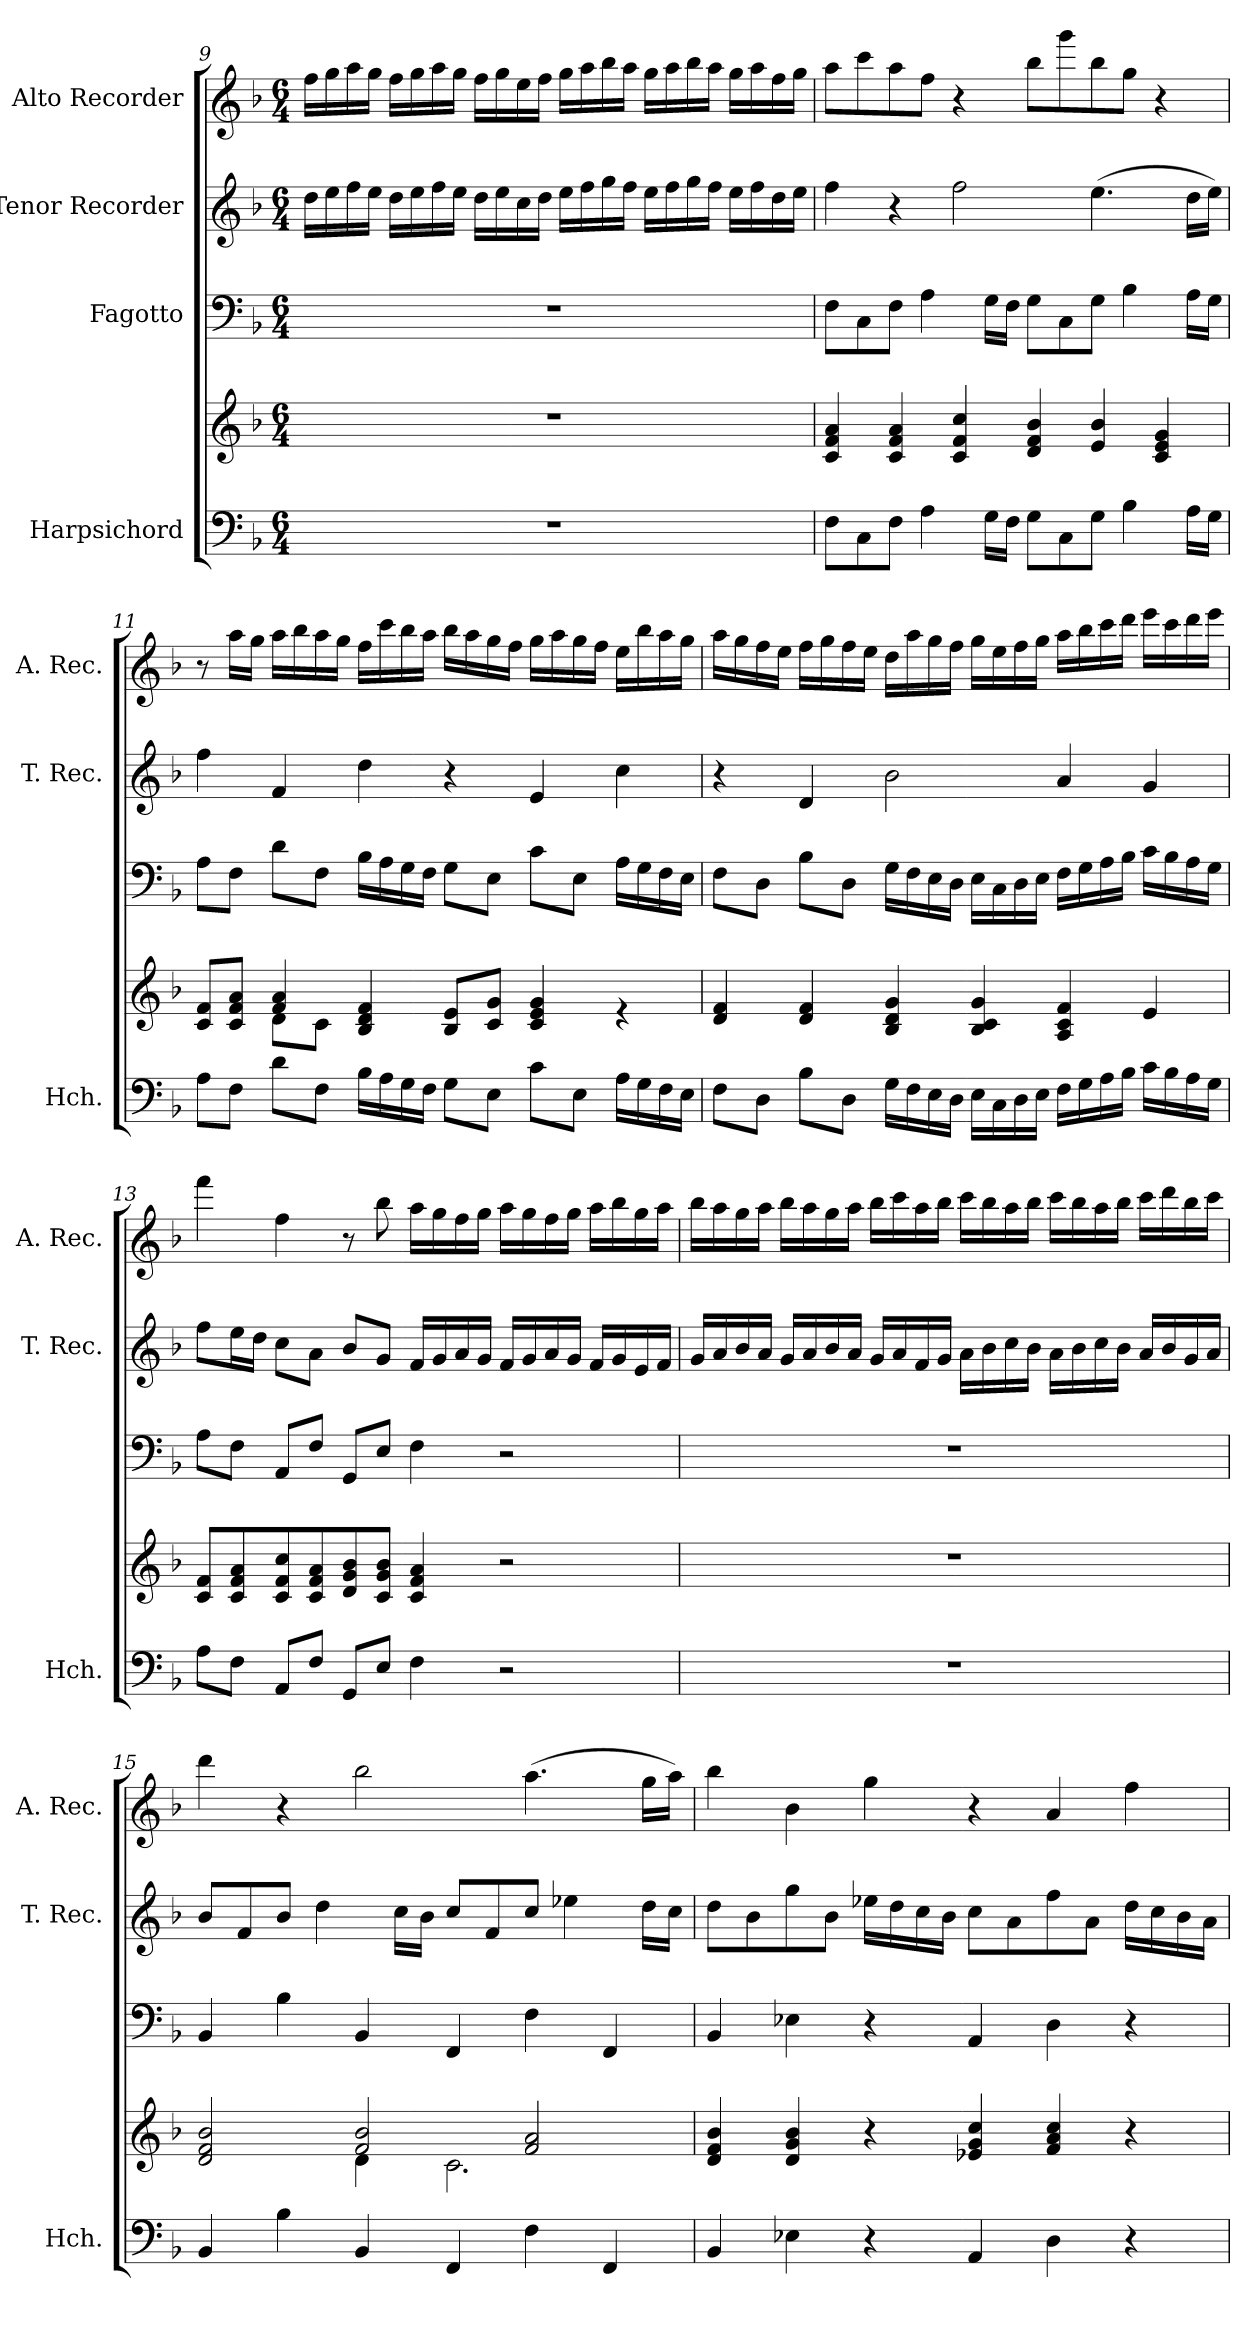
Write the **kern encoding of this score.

**kern	**kern	**kern	**kern	**kern
*part4	*part4	*part3	*part2	*part1
*staff5	*staff4	*staff3	*staff2	*staff1
*I"Harpsichord	*	*I"Fagotto	*I"Tenor Recorder	*I"Alto Recorder
*I'Hch.	*	*	*I'T. Rec.	*I'A. Rec.
*clefF4	*clefG2	*clefF4	*clefG2	*clefG2
*k[b-]	*k[b-]	*k[b-]	*k[b-]	*k[b-]
*M6/4	*M6/4	*M6/4	*M6/4	*M6/4
=9	=9	=9	=9	=9
1.r	1.r	1.r	16dd\LL	16ff\LL
.	.	.	16ee\	16gg\
.	.	.	16ff\	16aa\
.	.	.	16ee\JJ	16gg\JJ
.	.	.	16dd\LL	16ff\LL
.	.	.	16ee\	16gg\
.	.	.	16ff\	16aa\
.	.	.	16ee\JJ	16gg\JJ
.	.	.	16dd\LL	16ff\LL
.	.	.	16ee\	16gg\
.	.	.	16cc\	16ee\
.	.	.	16dd\JJ	16ff\JJ
.	.	.	16ee\LL	16gg\LL
.	.	.	16ff\	16aa\
.	.	.	16gg\	16bb-\
.	.	.	16ff\JJ	16aa\JJ
.	.	.	16ee\LL	16gg\LL
.	.	.	16ff\	16aa\
.	.	.	16gg\	16bb-\
.	.	.	16ff\JJ	16aa\JJ
.	.	.	16ee\LL	16gg\LL
.	.	.	16ff\	16aa\
.	.	.	16dd\	16ff\
.	.	.	16ee\JJ	16gg\JJ
!!LO:LB:g=z
=10	=10	=10	=10	=10
8F\L	4c/ 4f/ 4a/	8F\L	4ff\	8aa\L
8C\	.	8C\	.	8ccc\
8F\J	4c/ 4f/ 4a/	8F\J	4r	8aa\
4A\	.	4A\	.	8ff\J
.	4c/ 4f/ 4cc/	.	2ff\	4r
16G\LL	.	16G\LL	.	.
16F\JJ	.	16F\JJ	.	.
8G\L	4d/ 4f/ 4b-/	8G\L	.	8bb-\L
8C\	.	8C\	.	8ggg\
8G\J	4e/ 4b-/	8G\J	(4.ee\	8bb-\
4B-\	.	4B-\	.	8gg\J
.	4c/ 4e/ 4g/	.	.	4r
16A\LL	.	16A\LL	16dd\LL	.
16G\JJ	.	16G\JJ	16ee\JJ)	.
=11	=11	=11	=11	=11
*	*^	*	*	*
8A\L	8c/ 8f/L	4ryy	8A\L	4ff\	8r
8F\J	8c/ 8f/ 8a/J	.	8F\J	.	16aa\LL
.	.	.	.	.	16gg\JJ
8d\L	4f/ 4a/	8d\L	8d\L	4f/	16aa\LL
.	.	.	.	.	16bb-\
8F\J	.	8c\J	8F\J	.	16aa\
.	.	.	.	.	16gg\JJ
16B-\LL	4B-/ 4d/ 4f/	1ryy	16B-\LL	4dd\	16ff\LL
16A\	.	.	16A\	.	16ccc\
16G\	.	.	16G\	.	16bb-\
16F\JJ	.	.	16F\JJ	.	16aa\JJ
8G\L	8B-/ 8e/L	.	8G\L	4r	16bb-\LL
.	.	.	.	.	16aa\
8E\J	8c/ 8g/J	.	8E\J	.	16gg\
.	.	.	.	.	16ff\JJ
8c\L	4c/ 4e/ 4g/	.	8c\L	4e/	16gg\LL
.	.	.	.	.	16aa\
8E\J	.	.	8E\J	.	16gg\
.	.	.	.	.	16ff\JJ
16A\LL	4re	.	16A\LL	4cc\	16ee\LL
16G\	.	.	16G\	.	16bb-\
16F\	.	.	16F\	.	16aa\
16E\JJ	.	.	16E\JJ	.	16gg\JJ
*	*v	*v	*	*	*
=12	=12	=12	=12	=12
8F\L	4d/ 4f/	8F\L	4r	16aa\LL
.	.	.	.	16gg\
8D\J	.	8D\J	.	16ff\
.	.	.	.	16ee\JJ
8B-\L	4d/ 4f/	8B-\L	4d/	16ff\LL
.	.	.	.	16gg\
8D\J	.	8D\J	.	16ff\
.	.	.	.	16ee\JJ
16G\LL	4B-/ 4d/ 4g/	16G\LL	2b-\	16dd\LL
16F\	.	16F\	.	16aa\
16E\	.	16E\	.	16gg\
16D\JJ	.	16D\JJ	.	16ff\JJ
16E\LL	4B-/ 4c/ 4g/	16E\LL	.	16gg\LL
16C\	.	16C\	.	16ee\
16D\	.	16D\	.	16ff\
16E\JJ	.	16E\JJ	.	16gg\JJ
16F\LL	4A/ 4c/ 4f/	16F\LL	4a/	16aa\LL
16G\	.	16G\	.	16bb-\
16A\	.	16A\	.	16ccc\
16B-\JJ	.	16B-\JJ	.	16ddd\JJ
16c\LL	4e/	16c\LL	4g/	16eee\LL
16B-\	.	16B-\	.	16ccc\
16A\	.	16A\	.	16ddd\
16G\JJ	.	16G\JJ	.	16eee\JJ
=13	=13	=13	=13	=13
8A\L	8c/ 8f/L	8A\L	8ff\L	4fff\
8F\J	8c/ 8f/ 8a/	8F\J	16ee\L	.
.	.	.	16dd\JJ	.
8AA/L	8c/ 8f/ 8cc/	8AA/L	8cc\L	4ff\
8F/J	8c/ 8f/ 8a/	8F/J	8a\J	.
8GG/L	8d/ 8g/ 8b-/	8GG/L	8b-/L	8r
8E/J	8c/ 8g/ 8b-/J	8E/J	8g/J	8bb-\
4F\	4c/ 4f/ 4a/	4F\	16f/LL	16aa\LL
.	.	.	16g/	16gg\
.	.	.	16a/	16ff\
.	.	.	16g/JJ	16gg\JJ
2r	2r	2r	16f/LL	16aa\LL
.	.	.	16g/	16gg\
.	.	.	16a/	16ff\
.	.	.	16g/JJ	16gg\JJ
.	.	.	16f/LL	16aa\LL
.	.	.	16g/	16bb-\
.	.	.	16e/	16gg\
.	.	.	16f/JJ	16aa\JJ
!!LO:PB:g=z
=14	=14	=14	=14	=14
1.r	1.r	1.r	16g/LL	16bb-\LL
.	.	.	16a/	16aa\
.	.	.	16b-/	16gg\
.	.	.	16a/JJ	16aa\JJ
.	.	.	16g/LL	16bb-\LL
.	.	.	16a/	16aa\
.	.	.	16b-/	16gg\
.	.	.	16a/JJ	16aa\JJ
.	.	.	16g/LL	16bb-\LL
.	.	.	16a/	16ccc\
.	.	.	16f/	16aa\
.	.	.	16g/JJ	16bb-\JJ
.	.	.	16a\LL	16ccc\LL
.	.	.	16b-\	16bb-\
.	.	.	16cc\	16aa\
.	.	.	16b-\JJ	16bb-\JJ
.	.	.	16a\LL	16ccc\LL
.	.	.	16b-\	16bb-\
.	.	.	16cc\	16aa\
.	.	.	16b-\JJ	16bb-\JJ
.	.	.	16a/LL	16ccc\LL
.	.	.	16b-/	16ddd\
.	.	.	16g/	16bb-\
.	.	.	16a/JJ	16ccc\JJ
=15	=15	=15	=15	=15
*	*^	*	*	*
4BB-/	2d/ 2f/ 2b-/	2ryy	4BB-/	8b-/L	4ddd\
.	.	.	.	8f/	.
4B-\	.	.	4B-\	8b-/J	4r
.	.	.	.	4dd\	.
4BB-/	2f/ 2b-/	4d\	4BB-/	.	2bb-\
.	.	.	.	16cc\LL	.
.	.	.	.	16b-\JJ	.
4FF/	.	2.c\	4FF/	8cc/L	.
.	.	.	.	8f/	.
4F\	2f/ 2a/	.	4F\	8cc/J	(4.aa\
.	.	.	.	4ee-X\	.
4FF/	.	.	4FF/	.	.
.	.	.	.	16dd\LL	16gg\LL
.	.	.	.	16cc\JJ	16aa\JJ)
*	*v	*v	*	*	*
=16	=16	=16	=16	=16
4BB-/	4d/ 4f/ 4b-/	4BB-/	8dd\L	4bb-\
.	.	.	8b-\	.
4E-X\	4d/ 4g/ 4b-/	4E-X\	8gg\	4b-\
.	.	.	8b-\J	.
4r	4r	4r	16ee-X\LL	4gg\
.	.	.	16dd\	.
.	.	.	16cc\	.
.	.	.	16b-\JJ	.
4AA/	4e-X/ 4g/ 4cc/	4AA/	8cc\L	4r
.	.	.	8a\	.
4D\	4f/ 4a/ 4cc/	4D\	8ff\	4a/
.	.	.	8a\J	.
4r	4r	4r	16dd\LL	4ff\
.	.	.	16cc\	.
.	.	.	16b-\	.
.	.	.	16a\JJ	.
=	=	=	=	=
*-	*-	*-	*-	*-
